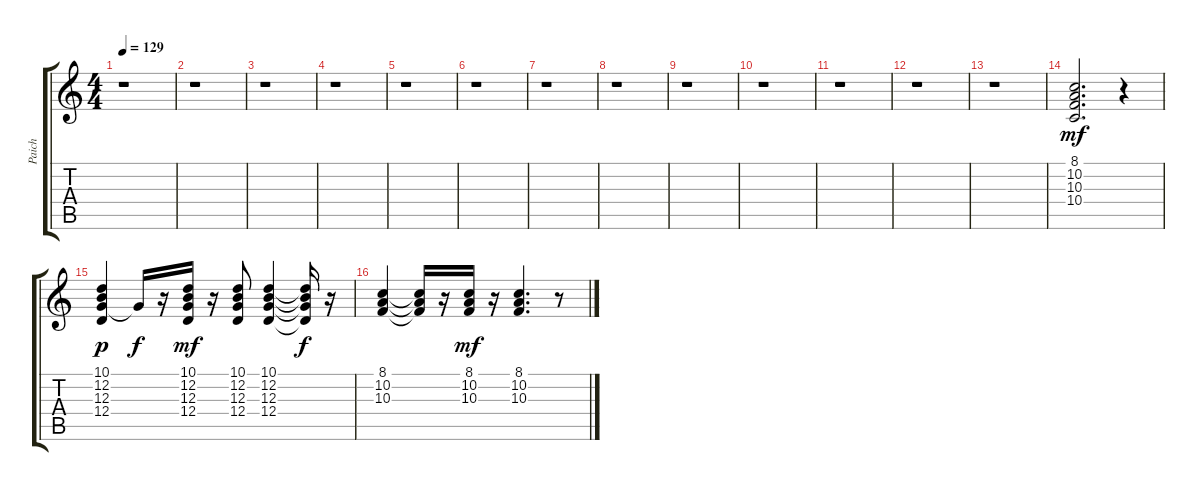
\track ("Paich" "Paich") {instrument brightacousticpiano}
\staff {score tabs}
\tuning (E4 B3 G3 D3 A2 E2) {hide}
\ts (4 4)
\tempo 129
\clef g2
\ks c
r.1{dy f} |
r.1 |
r.1 |
r.1 |
r.1 |
r.1 |
r.1 |
r.1 |
r.1 |
r.1 |
r.1 |
r.1 |
r.1 |
(8.1 10.2 10.3 10.4).2{d dy mf} r.4 |
(10.1 12.2 12.3 12.4).4{dy p} 12.3{t}.16{dy f} r.16 (10.1 12.2 12.3 12.4).16{dy mf} r.16 (10.1 12.2 12.3 12.4).8 (10.1 12.2 12.3 12.4).4 (10.1{t} 12.2{t} 12.3{t} 12.4{t}).16{dy f} r.16 |
(8.1 10.2 10.3).4 (8.1{t} 10.2{t} 10.3{t}).16 r.16 (8.1 10.2 10.3).16{dy mf} r.16 (8.1 10.2 10.3).4{d} r.8
